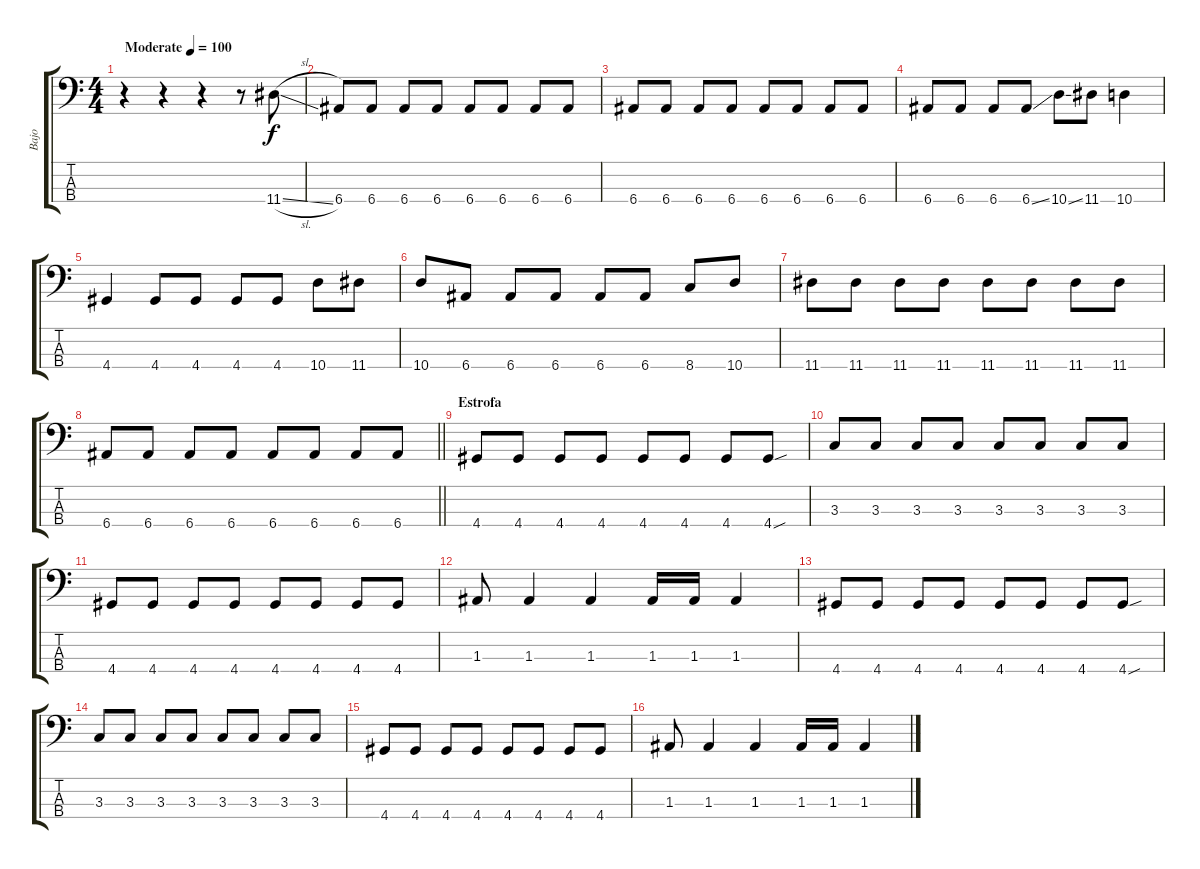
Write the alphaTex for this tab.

\track ("Bajo" "Bajo") {instrument electricbassfinger}
\staff {score tabs}
\tuning (G2 D2 A1 E1) {hide}
\ts (4 4)
\tempo (100 "Moderate")
\clef f4
\ks c
r.4{dy f instrument electricbassfinger} r.4 r.4 r.8 11.4{sl}.8 |
6.4.8 6.4.8 6.4.8 6.4.8 6.4.8 6.4.8 6.4.8 6.4.8 |
6.4.8 6.4.8 6.4.8 6.4.8 6.4.8 6.4.8 6.4.8 6.4.8 |
6.4.8 6.4.8 6.4.8 6.4{ss}.8 10.4{ss}.8 11.4.8 10.4.4 |
4.4.4 4.4.8 4.4.8 4.4.8 4.4.8 10.4.8 11.4.8 |
10.4.8 6.4.8 6.4.8 6.4.8 6.4.8 6.4.8 8.4.8 10.4.8 |
11.4.8 11.4.8 11.4.8 11.4.8 11.4.8 11.4.8 11.4.8 11.4.8 |
\barLineRight lightlight
6.4.8 6.4.8 6.4.8 6.4.8 6.4.8 6.4.8 6.4.8 6.4.8 |
\section ("" "Estrofa")
4.4.8 4.4.8 4.4.8 4.4.8 4.4.8 4.4.8 4.4.8 4.4{sou}.8 |
3.3.8 3.3.8 3.3.8 3.3.8 3.3.8 3.3.8 3.3.8 3.3.8 |
4.4.8 4.4.8 4.4.8 4.4.8 4.4.8 4.4.8 4.4.8 4.4.8 |
1.3.8 1.3.4 1.3.4 1.3.16 1.3.16 1.3.4 |
4.4.8 4.4.8 4.4.8 4.4.8 4.4.8 4.4.8 4.4.8 4.4{sou}.8 |
3.3.8 3.3.8 3.3.8 3.3.8 3.3.8 3.3.8 3.3.8 3.3.8 |
4.4.8 4.4.8 4.4.8 4.4.8 4.4.8 4.4.8 4.4.8 4.4.8 |
1.3.8 1.3.4 1.3.4 1.3.16 1.3.16 1.3.4
